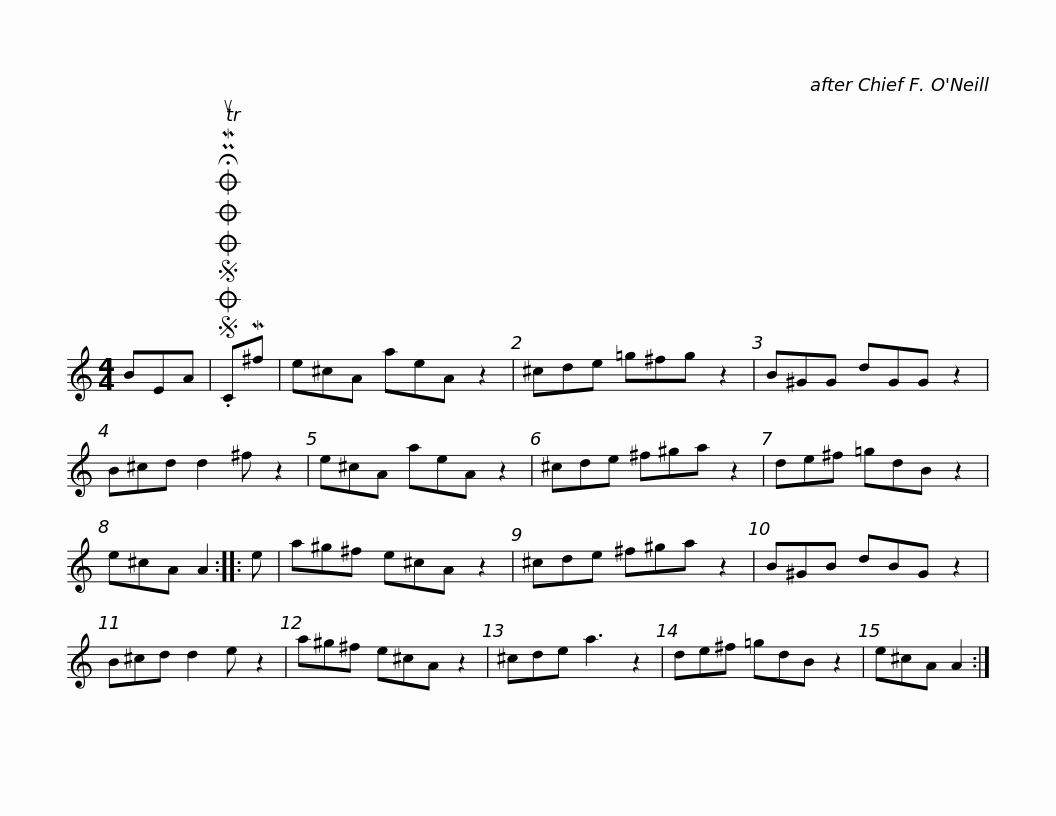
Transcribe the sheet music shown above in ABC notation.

X:1
L:1/8
M:4/4
I:linebreak $
K:C
V:1 treble
V:1
 BEA |SOSOOO .!fermata!PMTuCM^f | e^cA aeA z2 | ^cde =g^fg z2 | B^GG dGG z2 | %5
 B^cd d2 ^f z2 | e^cA aeA z2 |$ ^cde ^f^ga z2 | de^f =gdB z2 | e^cA A2 :: %10
 e | a^g^f e^cA z2 | ^cde ^f^ga z2 | B^GB dBG z2 |$ B^cd d2 e z2 | %15
 a^g^f e^cA z2 | ^cde a3 z2 | de^f =gdB z2 | e^cA A2 :| %19
